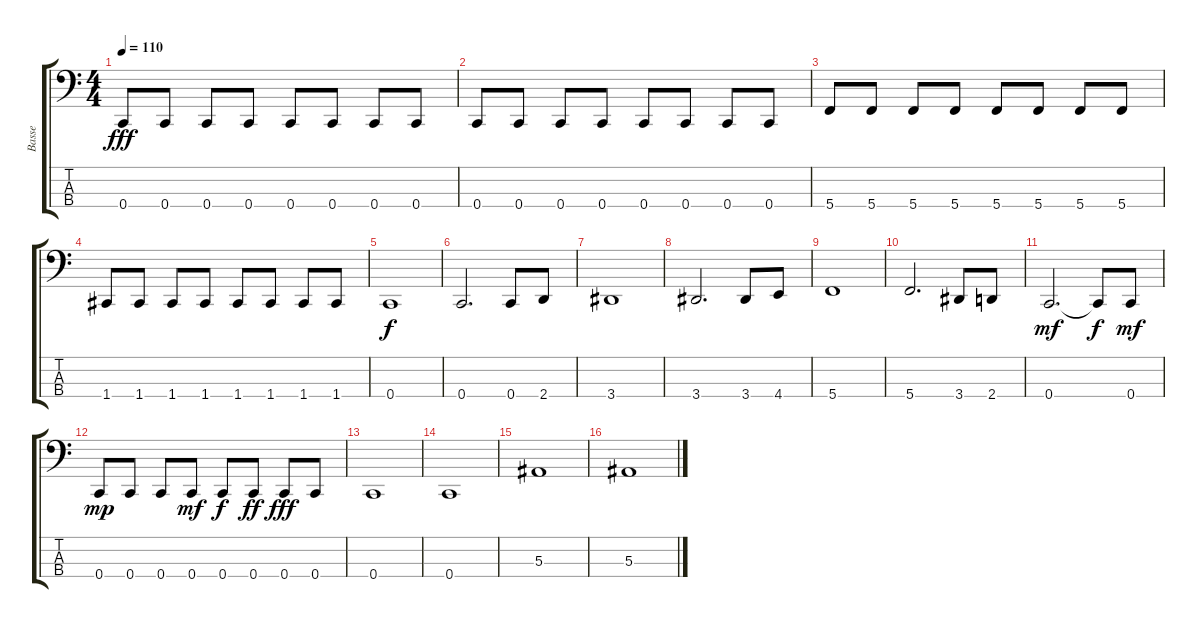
\track ("Basse" "Basse") {instrument electricbassfinger}
\staff {score tabs}
\tuning (Eb2 Bb1 F1 C1) {hide}
\ts (4 4)
\tempo 110
\clef f4
\ks c
0.4.8{dy fff} 0.4.8 0.4.8 0.4.8 0.4.8 0.4.8 0.4.8 0.4.8 |
0.4.8 0.4.8 0.4.8 0.4.8 0.4.8 0.4.8 0.4.8 0.4.8 |
5.4.8 5.4.8 5.4.8 5.4.8 5.4.8 5.4.8 5.4.8 5.4.8 |
1.4.8 1.4.8 1.4.8 1.4.8 1.4.8 1.4.8 1.4.8 1.4.8 |
0.4.1{dy f} |
0.4.2{d} 0.4.8 2.4.8 |
3.4.1 |
3.4.2{d} 3.4.8 4.4.8 |
5.4.1 |
5.4.2{d} 3.4.8 2.4.8 |
0.4.2{d dy mf} 0.4{t}.8{dy f} 0.4.8{dy mf} |
0.4.8{dy mp} 0.4.8 0.4.8 0.4.8{dy mf} 0.4.8{dy f} 0.4.8{dy ff} 0.4.8{dy fff} 0.4.8 |
0.4.1 |
0.4.1 |
5.3.1 |
5.3.1
